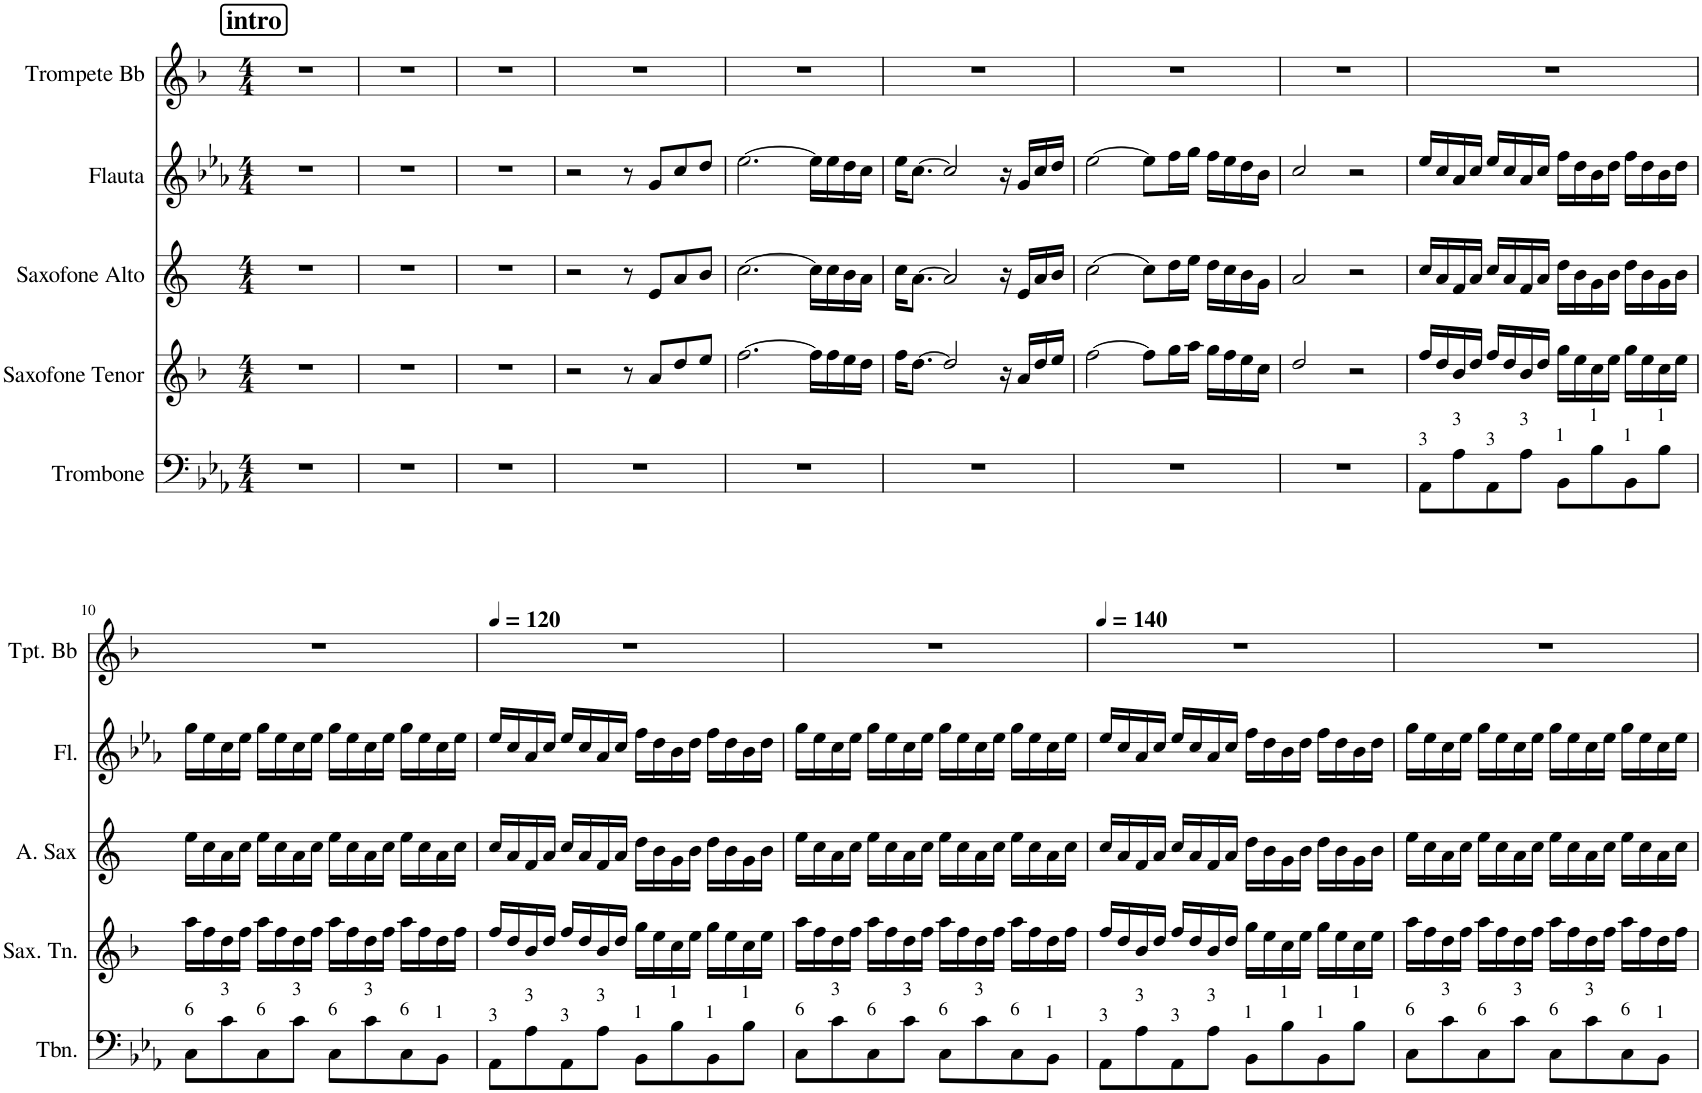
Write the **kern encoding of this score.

**kern	**kern	**kern	**kern	**kern	**kern	**kern	**kern
*part8	*part7	*part6	*part5	*part4	*part3	*part2	*part1
*staff8	*staff7	*staff6	*staff5	*staff4	*staff3	*staff2	*staff1
*I"Tuba	*I"Bombardino	*I"Trombone	*I"Saxofone Tenor	*I"Saxofone Alto	*I"Clarineta Bb	*I"Flauta	*I"Trompete Bb
*I'Tba.	*I'Bomb.	*I'Tbn.	*I'Sax. Tn.	*	*I'Cl. Bb	*I'Fl.	*I'Tpt. Bb
*stria5	*stria5	*	*	*	*stria5	*	*
*clefF4	*clefF4	*clefF4	*clefG2	*clefG2	*clefG2	*clefG2	*clefG2
*	*	*	*Trd8c14	*Trd5c9	*Trd1c2	*	*Trd1c2
*k[b-e-a-]	*k[b-e-a-]	*k[b-e-a-]	*k[b-]	*k[]	*k[b-]	*k[b-e-a-]	*k[b-]
*M4/4	*M4/4	*M4/4	*M4/4	*M4/4	*M4/4	*M4/4	*M4/4
!!LO:REH:place=s1:a:B:cj:fs=14:t=intro
=1	=1	=1	=1	=1	=1	=1	=1
8AAA-/L	8AA-\L	1r	1r	1r	1r	1r	1r
8AA-/J	8A-\J	.	.	.	.	.	.
8AAA-/L	8AA-\L	.	.	.	.	.	.
8AA-/J	8A-\J	.	.	.	.	.	.
8BBB-/L	8BB-\L	.	.	.	.	.	.
8BB-/J	8B-\J	.	.	.	.	.	.
8BBB-/L	8BB-\L	.	.	.	.	.	.
8BB-/J	8B-\J	.	.	.	.	.	.
=2	=2	=2	=2	=2	=2	=2	=2
8CC/L	8C\L	1r	1r	1r	1r	1r	1r
8C/J	8c\J	.	.	.	.	.	.
8CC/L	8C\L	.	.	.	.	.	.
8C/J	8c\J	.	.	.	.	.	.
8CC/L	8C\L	.	.	.	.	.	.
8C/J	8c\J	.	.	.	.	.	.
8CC/L	8C/L	.	.	.	.	.	.
8BBB-/J	8BB-/J	.	.	.	.	.	.
=3	=3	=3	=3	=3	=3	=3	=3
8AAA-/L	8AA-\L	1r	1r	1r	1r	1r	1r
8AA-/J	8A-\J	.	.	.	.	.	.
8AAA-/L	8AA-\L	.	.	.	.	.	.
8AA-/J	8A-\J	.	.	.	.	.	.
8BBB-/L	8BB-\L	.	.	.	.	.	.
8BB-/J	8B-\J	.	.	.	.	.	.
8BBB-/L	8BB-\L	.	.	.	.	.	.
8BB-/J	8B-\J	.	.	.	.	.	.
=4	=4	=4	=4	=4	=4	=4	=4
8CC/L	8C\L	1r	2r	2r	2r	2r	1r
8C/J	8c\J	.	.	.	.	.	.
8CC/L	8C\L	.	.	.	.	.	.
8C/J	8c\J	.	.	.	.	.	.
8CC/L	8C\L	.	8r	8r	8r	8r	.
8C/J	8c\J	.	8a/L	8e/L	8a	8g/L	.
8CC/L	8C/L	.	8dd/	8a/	8dd\L	8cc/	.
8BBB-/J	8BB-/J	.	8ee/J	8b/J	8ee\J	8dd/J	.
=5	=5	=5	=5	=5	=5	=5	=5
8AAA-/L	8AA-\L	1r	[2.ff\	[2.cc\	[2.ff	[2.ee-\	1r
8AA-/J	8A-\J	.	.	.	.	.	.
8AAA-/L	8AA-\L	.	.	.	.	.	.
8AA-/J	8A-\J	.	.	.	.	.	.
8BBB-/L	8BB-\L	.	.	.	.	.	.
8BB-/J	8B-\J	.	.	.	.	.	.
8BBB-/L	8BB-\L	.	16ff\LL]	16cc\LL]	16ff\LL]	16ee-\LL]	.
.	.	.	16ff\	16cc\	16ff\J	16ee-\	.
8BB-/J	8B-\J	.	16ee\	16b\	16ee\L	16dd\	.
.	.	.	16dd\JJ	16a\JJ	16dd\JJ	16cc\JJ	.
=6	=6	=6	=6	=6	=6	=6	=6
8CC/L	8C\L	1r	16ff\KL	16cc\KL	16ff\KL	16ee-\KL	1r
.	.	.	[8.dd\J	[8.a\J	[8.dd\J	[8.cc\J	.
8C/J	8c\J	.	.	.	.	.	.
8CC/L	8C\L	.	2dd/]	2a/]	2dd]	2cc/]	.
8C/J	8c\J	.	.	.	.	.	.
8CC/L	8C\L	.	.	.	.	.	.
8C/J	8c\J	.	.	.	.	.	.
8CC/L	8C/L	.	16r	16r	16r	16r	.
.	.	.	16a/LL	16e/LL	16a\LL	16g/LL	.
8BBB-/J	8BB-/J	.	16dd/	16a/	16dd\	16cc/	.
.	.	.	16ee/JJ	16b/JJ	16ee\JJ	16dd/JJ	.
=7	=7	=7	=7	=7	=7	=7	=7
8AAA-/L	8AA-\L	1r	[2ff\	[2cc\	[2ff	[2ee-\	1r
8AA-/J	8A-\J	.	.	.	.	.	.
8AAA-/L	8AA-\L	.	.	.	.	.	.
8AA-/J	8A-\J	.	.	.	.	.	.
8BBB-/L	8BB-\L	.	8ff\L]	8cc\L]	8ff\L]	8ee-\L]	.
8BB-/J	8B-\J	.	16gg\L	16dd\L	16gg\L	16ff\L	.
.	.	.	16aa\JJ	16ee\JJ	16aa\JJ	16gg\JJ	.
8BBB-/L	8BB-\L	.	16gg\LL	16dd\LL	16gg\LL	16ff\LL	.
.	.	.	16ff\	16cc\	16ff\J	16ee-\	.
8BB-/J	8B-\J	.	16ee\	16b\	16ee\L	16dd\	.
.	.	.	16cc\JJ	16g\JJ	16cc\JJ	16b-\JJ	.
=8	=8	=8	=8	=8	=8	=8	=8
8CC/L	8C\L	1r	2dd/	2a/	2dd	2cc/	1r
8C/J	8c\J	.	.	.	.	.	.
8CC/L	8C\L	.	.	.	.	.	.
8C/J	8c\J	.	.	.	.	.	.
8CC/L	8C\L	.	2r	2r	2r	2r	.
8C/J	8c\J	.	.	.	.	.	.
8CC/L	8C/L	.	.	.	.	.	.
8BBB-/J	8BB-/J	.	.	.	.	.	.
=9	=9	=9	=9	=9	=9	=9	=9
!	!	!LO:TX:a:t=3	!	!	!	!	!
8AAA-/L	8AA-\L	8AA-\L	16ff/LL	16cc/LL	16ff\LL	16ee-/LL	1r
.	.	.	16dd/	16a/	16dd\J	16cc/	.
!	!	!LO:TX:a:t=3	!	!	!	!	!
8AA-/J	8A-\J	8A-\	16b-/	16f/	16b-\L	16a-/	.
.	.	.	16dd/JJ	16a/JJ	16dd\JJ	16cc/JJ	.
!	!	!LO:TX:a:t=3	!	!	!	!	!
8AAA-/L	8AA-\L	8AA-\	16ff/LL	16cc/LL	16ff\LL	16ee-/LL	.
.	.	.	16dd/	16a/	16dd\J	16cc/	.
!	!	!LO:TX:a:t=3	!	!	!	!	!
8AA-/J	8A-\J	8A-\J	16b-/	16f/	16b-\L	16a-/	.
.	.	.	16dd/JJ	16a/JJ	16dd\JJ	16cc/JJ	.
!	!	!LO:TX:a:t=1	!	!	!	!	!
8BBB-/L	8BB-\L	8BB-\L	16gg\LL	16dd\LL	16gg\LL	16ff\LL	.
.	.	.	16ee\	16b\	16ee\J	16dd\	.
!	!	!LO:TX:a:t=1	!	!	!	!	!
8BB-/J	8B-\J	8B-\	16cc\	16g\	16cc\L	16b-\	.
.	.	.	16ee\JJ	16b\JJ	16ee\JJ	16dd\JJ	.
!	!	!LO:TX:a:t=1	!	!	!	!	!
8BBB-/L	8BB-\L	8BB-\	16gg\LL	16dd\LL	16gg\LL	16ff\LL	.
.	.	.	16ee\	16b\	16ee\J	16dd\	.
!	!	!LO:TX:a:t=1	!	!	!	!	!
8BB-/J	8B-\J	8B-\J	16cc\	16g\	16cc\L	16b-\	.
.	.	.	16ee\JJ	16b\JJ	16ee\JJ	16dd\JJ	.
!!LO:LB:g=z
=10	=10	=10	=10	=10	=10	=10	=10
!	!	!LO:TX:a:t=6	!	!	!	!	!
8CC/L	8C\L	8C\L	16aa\LL	16ee\LL	16aa\LL	16gg\LL	1r
.	.	.	16ff\	16cc\	16ff\J	16ee-\	.
!	!	!LO:TX:a:t=3	!	!	!	!	!
8C/J	8c\J	8c\	16dd\	16a\	16dd\L	16cc\	.
.	.	.	16ff\JJ	16cc\JJ	16ff\JJ	16ee-\JJ	.
!	!	!LO:TX:a:t=6	!	!	!	!	!
8CC/L	8C\L	8C\	16aa\LL	16ee\LL	16aa\LL	16gg\LL	.
.	.	.	16ff\	16cc\	16ff\J	16ee-\	.
!	!	!LO:TX:a:t=3	!	!	!	!	!
8C/J	8c\J	8c\J	16dd\	16a\	16dd\L	16cc\	.
.	.	.	16ff\JJ	16cc\JJ	16ff\JJ	16ee-\JJ	.
!	!	!LO:TX:a:t=6	!	!	!	!	!
8CC/L	8C\L	8C\L	16aa\LL	16ee\LL	16aa\LL	16gg\LL	.
.	.	.	16ff\	16cc\	16ff\J	16ee-\	.
!	!	!LO:TX:a:t=3	!	!	!	!	!
8C/J	8c\J	8c\	16dd\	16a\	16dd\L	16cc\	.
.	.	.	16ff\JJ	16cc\JJ	16ff\JJ	16ee-\JJ	.
!	!	!LO:TX:a:t=6	!	!	!	!	!
8CC/L	8C/L	8C\	16aa\LL	16ee\LL	16aa\LL	16gg\LL	.
.	.	.	16ff\	16cc\	16ff\J	16ee-\	.
!	!	!LO:TX:a:t=1	!	!	!	!	!
8BBB-/J	8BB-/J	8BB-\J	16dd\	16a\	16dd\L	16cc\	.
.	.	.	16ff\JJ	16cc\JJ	16ff\JJ	16ee-\JJ	.
=11	=11	=11	=11	=11	=11	=11	=11
*	*	*	*	*	*	*	*MM120
!	!	!LO:TX:a:t=3	!	!	!	!	!
8AAA-/L	8AA-\L	8AA-\L	16ff/LL	16cc/LL	16ff\LL	16ee-/LL	1r
.	.	.	16dd/	16a/	16dd\J	16cc/	.
!	!	!LO:TX:a:t=3	!	!	!	!	!
8AA-/J	8A-\J	8A-\	16b-/	16f/	16b-\L	16a-/	.
.	.	.	16dd/JJ	16a/JJ	16dd\JJ	16cc/JJ	.
!	!	!LO:TX:a:t=3	!	!	!	!	!
8AAA-/L	8AA-\L	8AA-\	16ff/LL	16cc/LL	16ff\LL	16ee-/LL	.
.	.	.	16dd/	16a/	16dd\J	16cc/	.
!	!	!LO:TX:a:t=3	!	!	!	!	!
8AA-/J	8A-\J	8A-\J	16b-/	16f/	16b-\L	16a-/	.
.	.	.	16dd/JJ	16a/JJ	16dd\JJ	16cc/JJ	.
!	!	!LO:TX:a:t=1	!	!	!	!	!
8BBB-/L	8BB-\L	8BB-\L	16gg\LL	16dd\LL	16gg\LL	16ff\LL	.
.	.	.	16ee\	16b\	16ee\J	16dd\	.
!	!	!LO:TX:a:t=1	!	!	!	!	!
8BB-/J	8B-\J	8B-\	16cc\	16g\	16cc\L	16b-\	.
.	.	.	16ee\JJ	16b\JJ	16ee\JJ	16dd\JJ	.
!	!	!LO:TX:a:t=1	!	!	!	!	!
8BBB-/L	8BB-\L	8BB-\	16gg\LL	16dd\LL	16gg\LL	16ff\LL	.
.	.	.	16ee\	16b\	16ee\J	16dd\	.
!	!	!LO:TX:a:t=1	!	!	!	!	!
8BB-/J	8B-\J	8B-\J	16cc\	16g\	16cc\L	16b-\	.
.	.	.	16ee\JJ	16b\JJ	16ee\JJ	16dd\JJ	.
=12	=12	=12	=12	=12	=12	=12	=12
!	!	!LO:TX:a:t=6	!	!	!	!	!
8CC/L	8C\L	8C\L	16aa\LL	16ee\LL	16aa\LL	16gg\LL	1r
.	.	.	16ff\	16cc\	16ff\J	16ee-\	.
!	!	!LO:TX:a:t=3	!	!	!	!	!
8C/J	8c\J	8c\	16dd\	16a\	16dd\L	16cc\	.
.	.	.	16ff\JJ	16cc\JJ	16ff\JJ	16ee-\JJ	.
!	!	!LO:TX:a:t=6	!	!	!	!	!
8CC/L	8C\L	8C\	16aa\LL	16ee\LL	16aa\LL	16gg\LL	.
.	.	.	16ff\	16cc\	16ff\J	16ee-\	.
!	!	!LO:TX:a:t=3	!	!	!	!	!
8C/J	8c\J	8c\J	16dd\	16a\	16dd\L	16cc\	.
.	.	.	16ff\JJ	16cc\JJ	16ff\JJ	16ee-\JJ	.
!	!	!LO:TX:a:t=6	!	!	!	!	!
8CC/L	8C\L	8C\L	16aa\LL	16ee\LL	16aa\LL	16gg\LL	.
.	.	.	16ff\	16cc\	16ff\J	16ee-\	.
!	!	!LO:TX:a:t=3	!	!	!	!	!
8C/J	8c\J	8c\	16dd\	16a\	16dd\L	16cc\	.
.	.	.	16ff\JJ	16cc\JJ	16ff\JJ	16ee-\JJ	.
!	!	!LO:TX:a:t=6	!	!	!	!	!
8CC/L	8C/L	8C\	16aa\LL	16ee\LL	16aa\LL	16gg\LL	.
.	.	.	16ff\	16cc\	16ff\J	16ee-\	.
!	!	!LO:TX:a:t=1	!	!	!	!	!
8BBB-/J	8BB-/J	8BB-\J	16dd\	16a\	16dd\L	16cc\	.
.	.	.	16ff\JJ	16cc\JJ	16ff\JJ	16ee-\JJ	.
=13	=13	=13	=13	=13	=13	=13	=13
*	*	*	*	*	*	*	*MM140
!	!	!LO:TX:a:t=3	!	!	!	!	!
8AAA-/L	8AA-\L	8AA-\L	16ff/LL	16cc/LL	16ff\LL	16ee-/LL	1r
.	.	.	16dd/	16a/	16dd\J	16cc/	.
!	!	!LO:TX:a:t=3	!	!	!	!	!
8AA-/J	8A-\J	8A-\	16b-/	16f/	16b-\L	16a-/	.
.	.	.	16dd/JJ	16a/JJ	16dd\JJ	16cc/JJ	.
!	!	!LO:TX:a:t=3	!	!	!	!	!
8AAA-/L	8AA-\L	8AA-\	16ff/LL	16cc/LL	16ff\LL	16ee-/LL	.
.	.	.	16dd/	16a/	16dd\J	16cc/	.
!	!	!LO:TX:a:t=3	!	!	!	!	!
8AA-/J	8A-\J	8A-\J	16b-/	16f/	16b-\L	16a-/	.
.	.	.	16dd/JJ	16a/JJ	16dd\JJ	16cc/JJ	.
!	!	!LO:TX:a:t=1	!	!	!	!	!
8BBB-/L	8BB-\L	8BB-\L	16gg\LL	16dd\LL	16gg\LL	16ff\LL	.
.	.	.	16ee\	16b\	16ee\J	16dd\	.
!	!	!LO:TX:a:t=1	!	!	!	!	!
8BB-/J	8B-\J	8B-\	16cc\	16g\	16cc\L	16b-\	.
.	.	.	16ee\JJ	16b\JJ	16ee\JJ	16dd\JJ	.
!	!	!LO:TX:a:t=1	!	!	!	!	!
8BBB-/L	8BB-\L	8BB-\	16gg\LL	16dd\LL	16gg\LL	16ff\LL	.
.	.	.	16ee\	16b\	16ee\J	16dd\	.
!	!	!LO:TX:a:t=1	!	!	!	!	!
8BB-/J	8B-\J	8B-\J	16cc\	16g\	16cc\L	16b-\	.
.	.	.	16ee\JJ	16b\JJ	16ee\JJ	16dd\JJ	.
=14	=14	=14	=14	=14	=14	=14	=14
!	!	!LO:TX:a:t=6	!	!	!	!	!
8CC/L	8C\L	8C\L	16aa\LL	16ee\LL	16aa\LL	16gg\LL	1r
.	.	.	16ff\	16cc\	16ff\J	16ee-\	.
!	!	!LO:TX:a:t=3	!	!	!	!	!
8C/J	8c\J	8c\	16dd\	16a\	16dd\L	16cc\	.
.	.	.	16ff\JJ	16cc\JJ	16ff\JJ	16ee-\JJ	.
!	!	!LO:TX:a:t=6	!	!	!	!	!
8CC/L	8C\L	8C\	16aa\LL	16ee\LL	16aa\LL	16gg\LL	.
.	.	.	16ff\	16cc\	16ff\J	16ee-\	.
!	!	!LO:TX:a:t=3	!	!	!	!	!
8C/J	8c\J	8c\J	16dd\	16a\	16dd\L	16cc\	.
.	.	.	16ff\JJ	16cc\JJ	16ff\JJ	16ee-\JJ	.
!	!	!LO:TX:a:t=6	!	!	!	!	!
8CC/L	8C\L	8C\L	16aa\LL	16ee\LL	16aa\LL	16gg\LL	.
.	.	.	16ff\	16cc\	16ff\J	16ee-\	.
!	!	!LO:TX:a:t=3	!	!	!	!	!
8C/J	8c\J	8c\	16dd\	16a\	16dd\L	16cc\	.
.	.	.	16ff\JJ	16cc\JJ	16ff\JJ	16ee-\JJ	.
!	!	!LO:TX:a:t=6	!	!	!	!	!
8CC/L	8C/L	8C\	16aa\LL	16ee\LL	16aa\LL	16gg\LL	.
.	.	.	16ff\	16cc\	16ff\J	16ee-\	.
!	!	!LO:TX:a:t=1	!	!	!	!	!
8BBB-/J	8BB-/J	8BB-\J	16dd\	16a\	16dd\L	16cc\	.
.	.	.	16ff\JJ	16cc\JJ	16ff\JJ	16ee-\JJ	.
=	=	=	=	=	=	=	=
*-	*-	*-	*-	*-	*-	*-	*-
